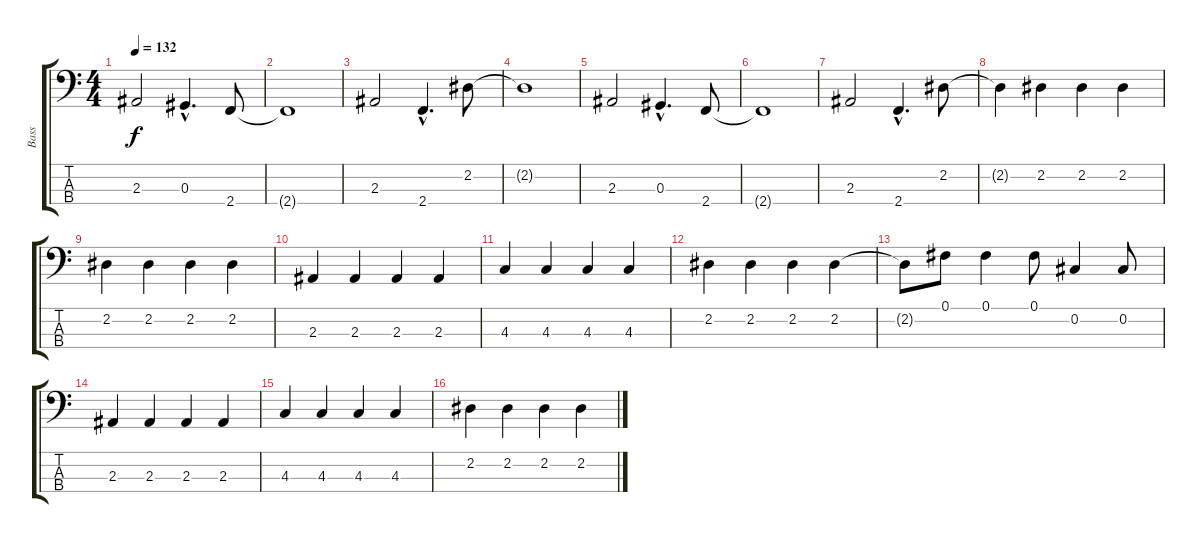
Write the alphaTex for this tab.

\track ("Bass" "Bass") {instrument electricbassfinger}
\staff {score tabs}
\tuning (Gb2 Db2 Ab1 Eb1) {hide}
\ts (4 4)
\tempo 132
\clef f4
\ks c
2.3.2{dy f} 0.3{hac}.4{d} 2.4.8 |
2.4{t}.1 |
2.3.2 2.4{hac}.4{d} 2.2.8 |
2.2{t}.1 |
2.3.2 0.3{hac}.4{d} 2.4.8 |
2.4{t}.1 |
2.3.2 2.4{hac}.4{d} 2.2.8 |
2.2{t}.4 2.2.4 2.2.4 2.2.4 |
2.2.4 2.2.4 2.2.4 2.2.4 |
2.3.4 2.3.4 2.3.4 2.3.4 |
4.3.4 4.3.4 4.3.4 4.3.4 |
2.2.4 2.2.4 2.2.4 2.2.4 |
2.2{t}.8 0.1.8 0.1.4 0.1.8 0.2.4 0.2.8 |
2.3.4 2.3.4 2.3.4 2.3.4 |
4.3.4 4.3.4 4.3.4 4.3.4 |
2.2.4 2.2.4 2.2.4 2.2.4
